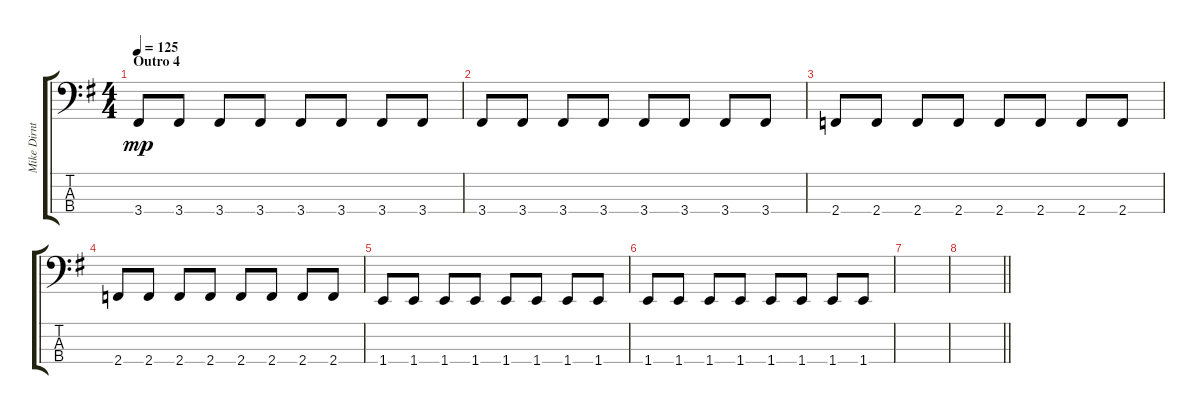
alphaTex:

\track ("Mike Dirnt" "Mike Dirnt") {instrument electricbasspick}
\staff {score tabs}
\tuning (Gb2 Db2 Ab1 Eb1) {hide}
\ts (4 4)
\section ("" "Outro 4")
\tempo 125
\clef f4
\ks g
3.4.8{dy mp} 3.4.8 3.4.8 3.4.8 3.4.8 3.4.8 3.4.8 3.4.8 |
3.4.8 3.4.8 3.4.8 3.4.8 3.4.8 3.4.8 3.4.8 3.4.8 |
2.4.8 2.4.8 2.4.8 2.4.8 2.4.8 2.4.8 2.4.8 2.4.8 |
2.4.8 2.4.8 2.4.8 2.4.8 2.4.8 2.4.8 2.4.8 2.4.8 |
1.4.8 1.4.8 1.4.8 1.4.8 1.4.8 1.4.8 1.4.8 1.4.8 |
1.4.8 1.4.8 1.4.8 1.4.8 1.4.8 1.4.8 1.4.8 1.4.8 |
|
\barLineRight lightlight
